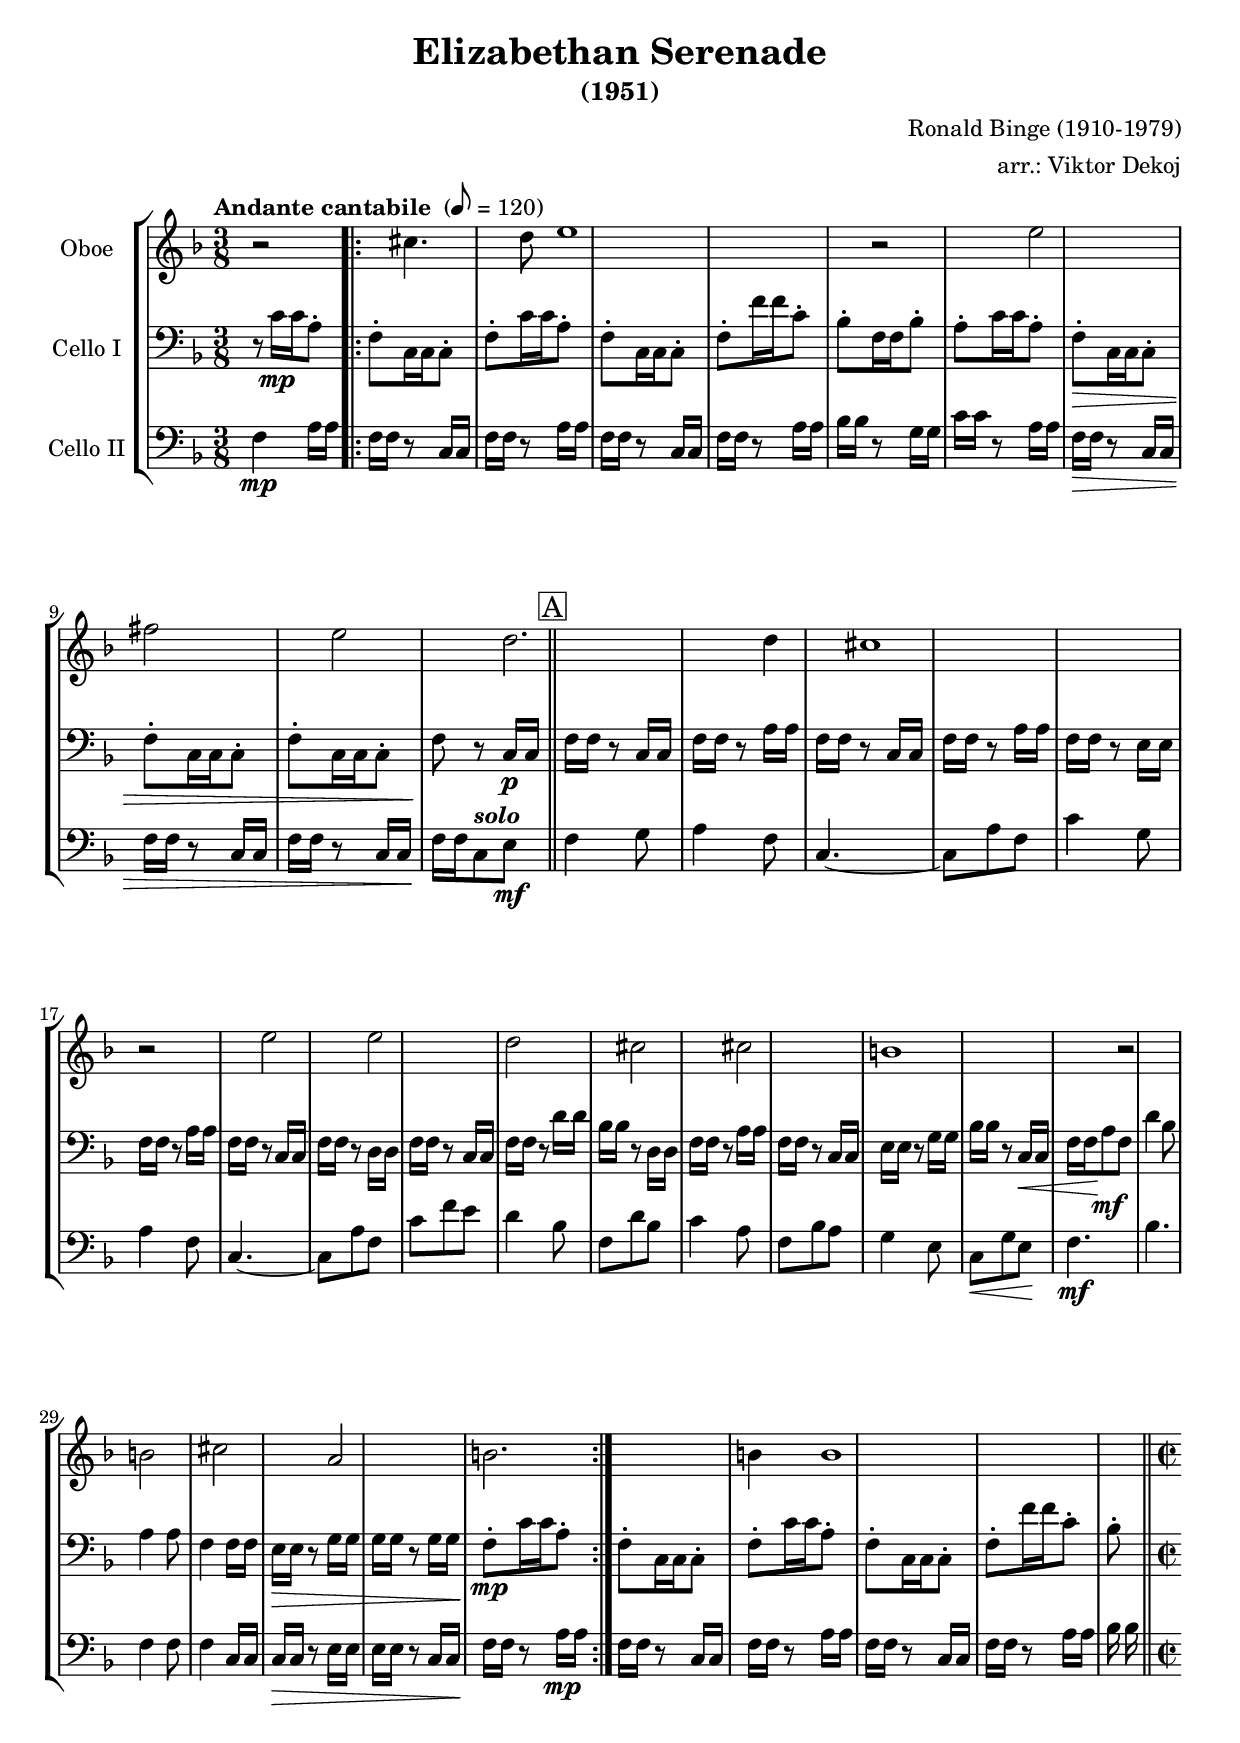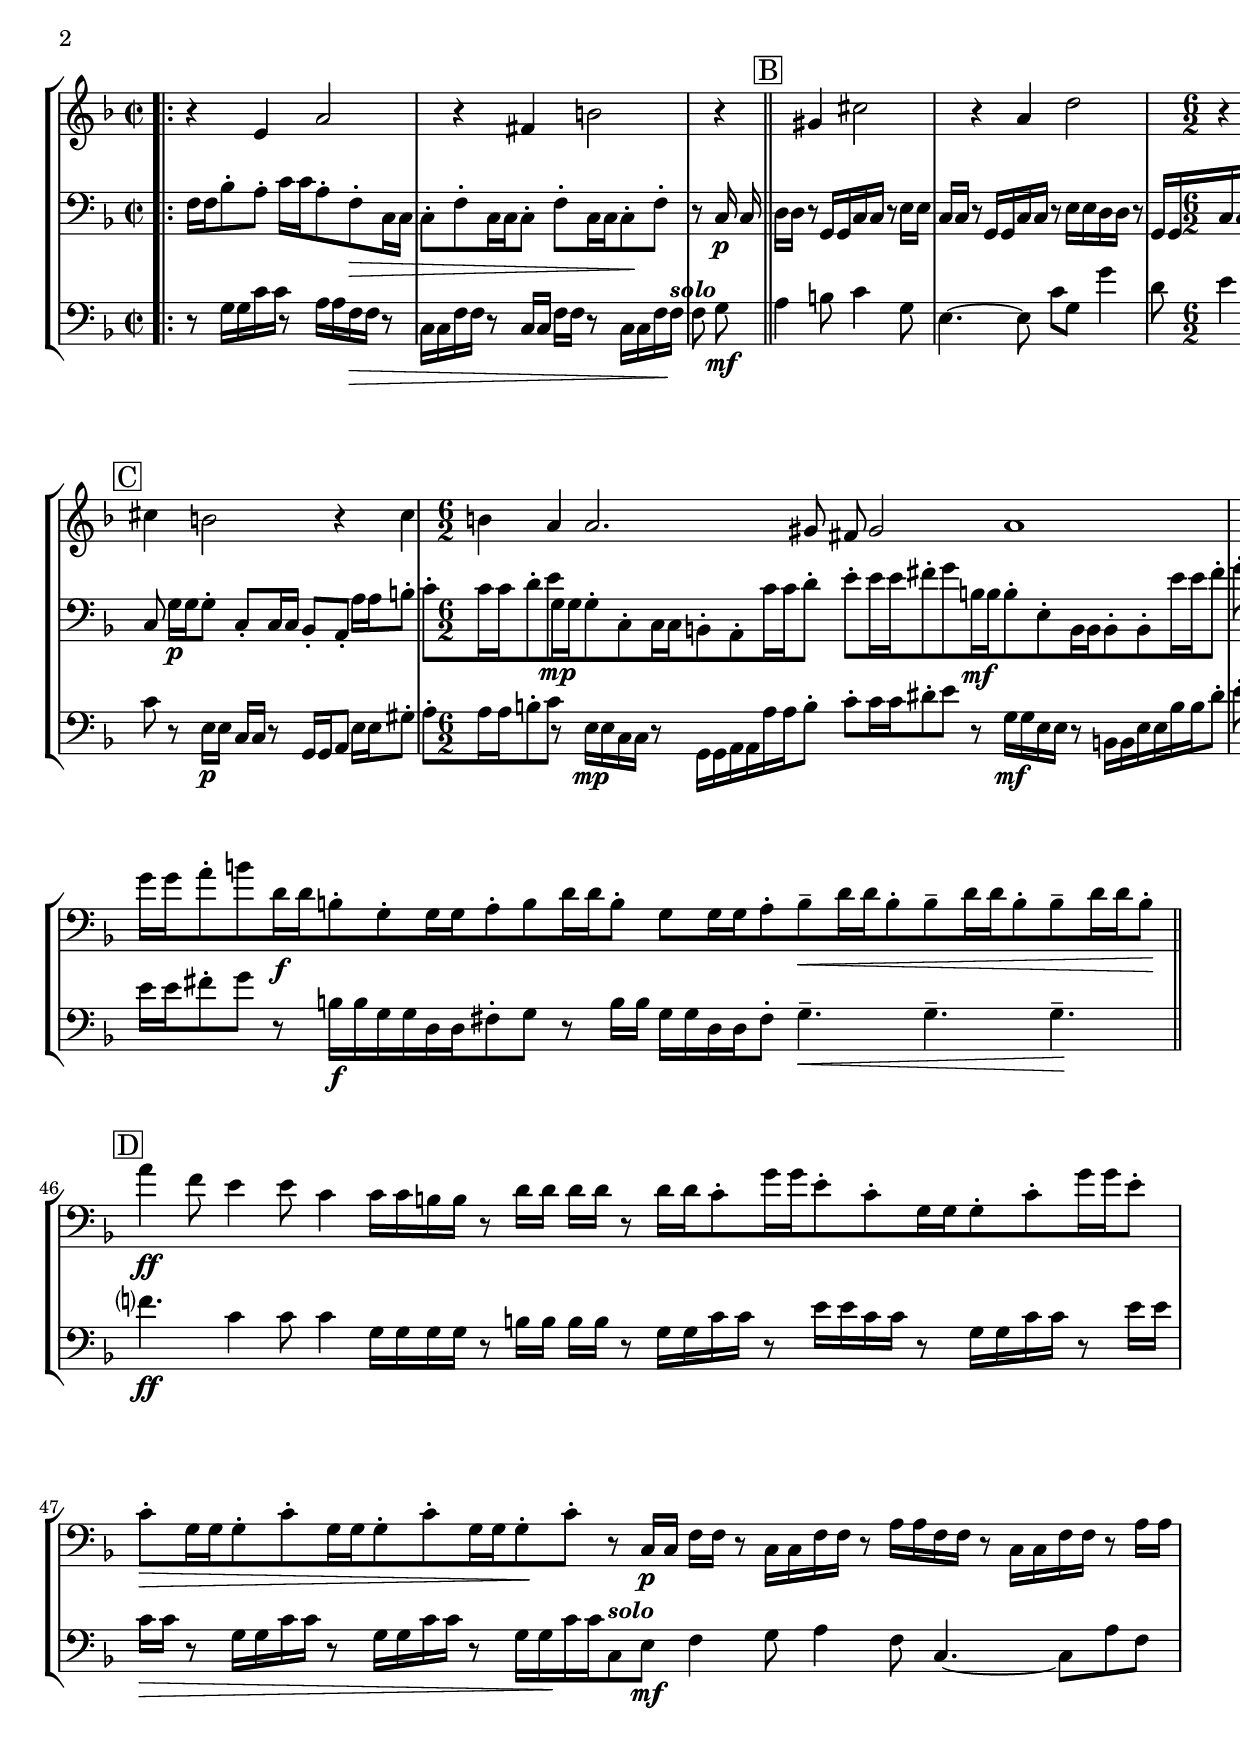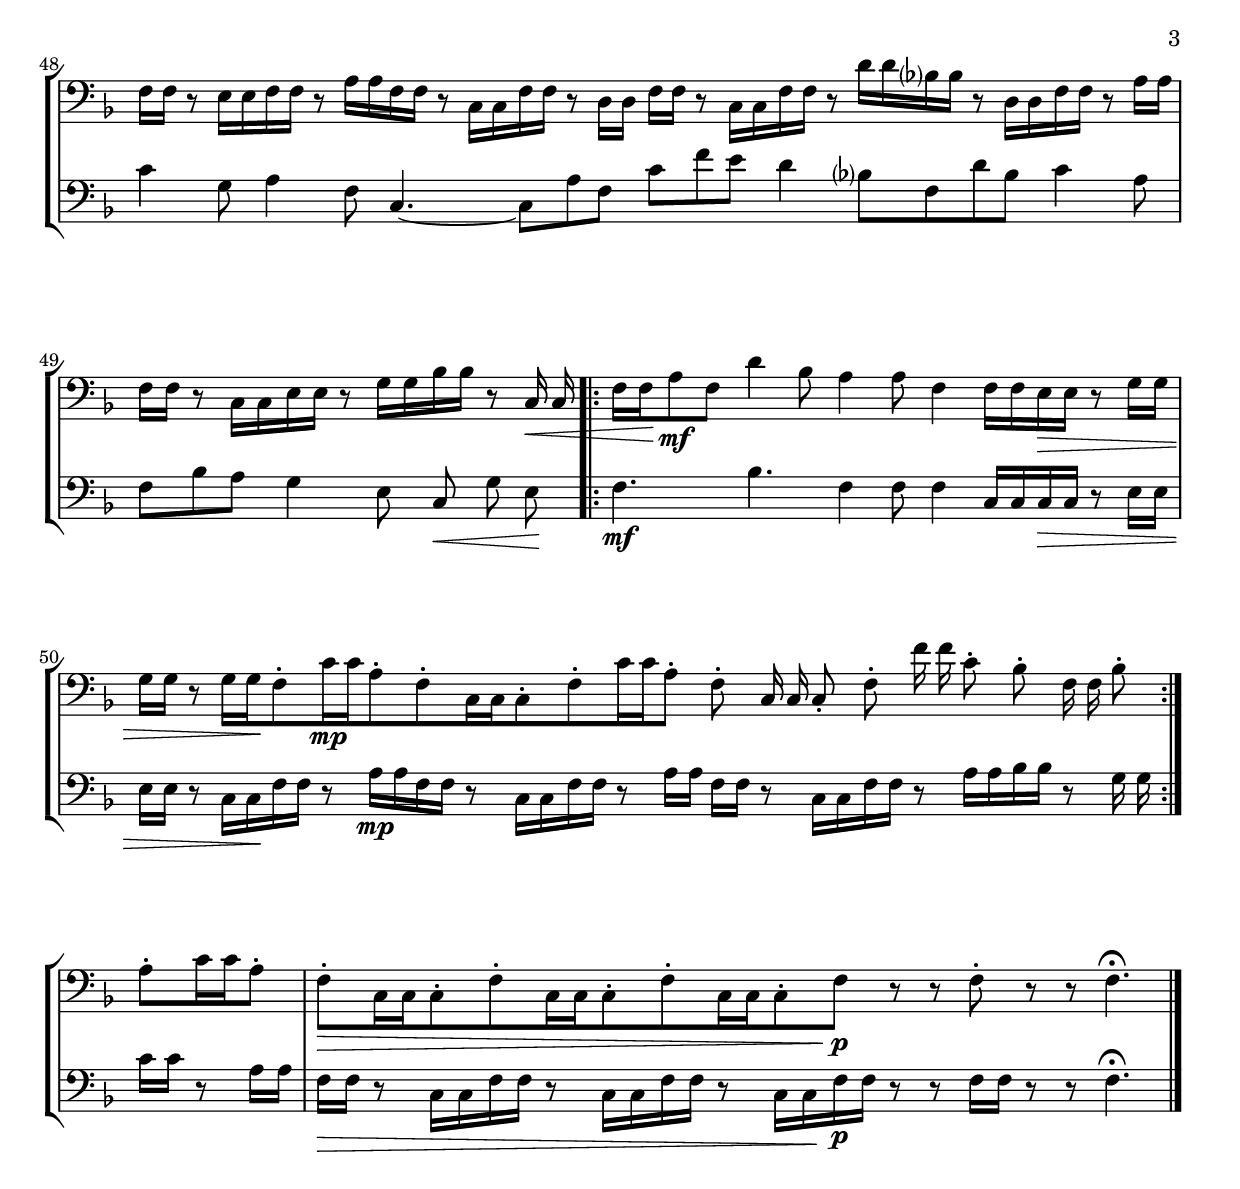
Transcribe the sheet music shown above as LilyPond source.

\version "2.14.2"
\include "deutsch.ly"

#(set-global-staff-size 20)

\header {
  title = "Elizabethan Serenade"
  subtitle = "(1951)"
  composer = "Ronald Binge (1910-1979)"
  arranger = "arr.: Viktor Dekoj"
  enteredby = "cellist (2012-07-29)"
}

voiceconsts = {
 \key es \major
 \time 3/8
 \clef "bass"
% \numericTimeSignature
 \compressFullBarRests
 \tempo "Andante cantabile " 8=120
}

%minstr = "harpsichord"
mihi = "clarinet"
%minstr = "accordion"
milo = "bassoon"

solo = \markup \italic \bold "solo"

\include "v1.ily"
vb = \relative c'' {
  \voiceconsts

  r8 b16\mp b g8-.
  \repeat volta 2 {
    es-. b16 b b8-.
    es-. b'16 b g8-.
    es-. b16 b b8-.
    es-. es'16 es b8-.
    as-. es16 es as8-.
    g-. b16 b g8-.
    es-.\> b16 b b8-.
    es-. b16 b b8-.
    es-. b16 b b8-.

    es\! r b16\p b \bar "||" \mark \markup \box "A"
    es es r8 b16 b
    es es r8 g16 g
    es es r8 b16 b
    es es r8 g16 g
    es es r8 d16 d
    es es r8 g16 g
    es es r8 b16 b
    es es r8 c16 c
    es es r8 b16 b

    es es r8 c'16 c
    as as r8 c,16 c
    es es r8 g16 g
    es es r8 b16 b
    d d r8 f16 f
    as as r8 b,16\< b
    es es\! g8\mf es
    c'4 as8
    g4 g8
    es4 es16 es
    d\> d r8 f16 f

    f f r8 f16 f\!
    es8-.\mp b'16 b g8-.    
  }
  es-. b16 b b8-.
  es-. b'16 b g8-.
  es-. b16 b b8-.
  es-. es'16 es b8-.
  as-. es16 es as8-.
  g-. b16 b g8-.
  es-.\> b16 b b8-.
  es-. b16 b b8-.

  es-. b16 b b8-.\!
  es-. r b16\p b \bar "||" \mark \markup \box "B"
  c c r8 f,16 f
  b b r8 d16 d
  b b r8 f16 f
  b b r8 d16 d
  c c r8 f,16 f
  b b r8 d16 d
  b b r8 f16 f

  b b r8 g16\f g
  d' d r8 f,16 f
  es' es r8 g16 g
  es es r8 g,16 g
  b b r8 d16 d
  b b r8 f16 f
  a\> a r8 c16 c
  es es r8 f,16 f \bar "||" \mark \markup \box "C"

  b8\! f'16\p f f8-.
  b,8-. b16 b a8-.
  g-. g'16 g a8-.
  b-. b16 b c8-.
  d f,16\mp f f8-.
  b,-. b16 b a8-.
  g-. b'16 b c8-.
  d-. d16 d e8-.
  f a,16\mf a a8-.

  d,-. a16 a a8-.
  a-. d'16 d e8-.
  f-. f16 f g8-.
  a c,16\f c a8-.
  f-. f16 f g8-.
  a c16 c a8-.
  f f16 f g8-.
  a--\< c16 c a8-.
  a-- c16 c a8-.
  a-- c16 c a8-.\! \bar "||" \mark \markup \box "D"

  g'4\ff es8
  d4 d8
  b4 b16 b
  a a r8 c16 c
  c c r8 c16 c
  b8-. f'16 f d8-.
  b-. f16 f f8-.
  b-. f'16 f d8-.
  b-.\> f16 f f8-.
  b-. f16 f f8-.
  b-. f16 f f8-.\!
  b-. r b,16\p b

  es es r8 b16 b
  es es r8 g16 g
  es es r8 b16 b
  es es r8 g16 g
  es es r8 d16 d
  es es r8 g16 g
  es es r8 b16 b
  es es r8 c16 c
  es es r8 b16 b
  es es r8 c'16 c

  as? as r8 c,16 c
  es es r8 g16 g
  es es r8 b16 b
  d d r8 f16 f
  as as r8 b,16\< b
  \repeat volta 2 {
    es es\! g8\mf es
    c'4 as8
    g4 g8
    es4 es16 es
    d\> d r8 f16 f
    f f r8 f16 f\!

    es8-. b'16\mp b g8-.
    es-. b16 b b8-.
    es-. b'16 b g8-.
    es-. b16 b b8-.
    es-. es'16 es b8-.
    as-. es16 es as8-.
  }

  g-. b16 b g8-.
  es-.\> b16 b b8-.
  es-. b16 b b8-.
  es-. b16 b b8-.
  es\p r r
  es-. r r
  es4.\fermata \bar "|."
}

vc = \relative c' {
  \voiceconsts

  es4\mp g16 g
  \repeat volta 2 {
    es es r8 b16 b
    es es r8 g16 g
    es es r8 b16 b
    es es r8 g16 g
    as as r8 f16 f
    b b r8 g16 g
    es\> es r8 b16 b
    es es r8 b16 b

    es es r8 b16 b\!
    es es b8^\solo d\mf \bar "||" \mark \markup \box "A"
    es4 f8
    g4 es8
    b4.~
    b8 g' es
    b'4 f8
    g4 es8
    b4.~
    b8 g' es
    b' es d
    c4 as8
    es c' as

    b4 g8
    es as g
    f4 d8
    b\< f' d\!
    es4.\mf
    as
    es4 es8
    es4 b16 b
    b\> b r8 d16 d
    d d r8 b16 b\!
    es es r8 g16\mp g
  }
  es es r8 b16 b
  es es r8 g16 g
  es es r8 b16 b
  es es r8 g16 g
  as as r8 f16 f
  b b r8 g16 g
  es\> es r8 b16 b
  es es r8 b16 b
  es es r8 b16 b

  es\! es^\solo es8 f\mf \bar "||" \mark \markup \box "B"
  g4 a8
  b4 f8
  d4.~
  d8 b' f
  f'4 c8
  d4 b8
  f4.~
  f8 b\f g
  b d f
  es4 b8
  g es' b
  d4 b8

  f es' d
  c4\> a8
  f c' a \bar "||" \mark \markup \box "C"
  b\! r d,16\p d
  b b r8 f16 f
  g8 d'16 d fis8-.
  g-. g16 g a8-.
  b r d,16\mp d
  b b r8 f16 f
  g g g' g a8-.

  b-. b16 b cis8-.
  d r f,16\mf f
  d d r8 a16 a
  d d a' a cis8-.
  d-. d16 d e8-.
  f r a,16\f a
  f f c c e8-.
  f r a16 a
  f f c c e8-.
  f4.--\<

  f--
  f--\! \bar "||" \mark \markup \box "D"
  es'?\ff
  b4 b8
  b4 f16 f
  f f r8 a16 a
  a a r8 f16 f
  b b r8 d16 d
  b b r8 f16 f
  b b r8 d16 d
  b\> b r8 f16 f

  b b r8 f16 f
  b b r8 f16 f\!
  b b b,8^\solo d\mf
  es4 f8
  g4 es8
  b4.~
  b8 g' es
  b'4 f8
  g4 es8
  b4.~
  b8 g' es
  b' es d

  c4 as?8
  es c' as
  b4 g8
  es as g
  f4 d8
  b\< f' d\!
  \repeat volta 2 {
    es4.\mf
    as
    es4 es8
    es4 b16 b
    b\> b r8 d16 d
    d d r8 b16 b\!

    es es r8 g16\mp g
    es es r8 b16 b
    es es r8 g16 g
    es es r8 b16 b
    es es r8 g16 g
    as as r8 f16 f
  }
  b b r8 g16 g
  es\> es r8 b16 b
  es es r8 b16 b
  es es r8 b16 b\!
  es\p es r8 r
  es16 es r8 r
  es4.\fermata \bar "|."
}


music = \new StaffGroup <<
      \new Staff {
	\set Staff.midiInstrument = \mihi
	\set Staff.instrumentName = #"Oboe"
	\transpose es f { \va }
      }

      \new Staff {
	\set Staff.midiInstrument = \milo
	\set Staff.instrumentName = #"Cello I"
	\transpose es f, { \vb }
      }

      \new Staff {
	\set Staff.midiInstrument = \milo
	\set Staff.instrumentName = #"Cello II"
	\transpose es f, { \vc }
      }
>>

\book {
  \score {
    \music
    \layout {}
  }

  \score {
    \unfoldRepeats \music

    \midi {
      \context {
        \Score
      }
    }
  }
}
